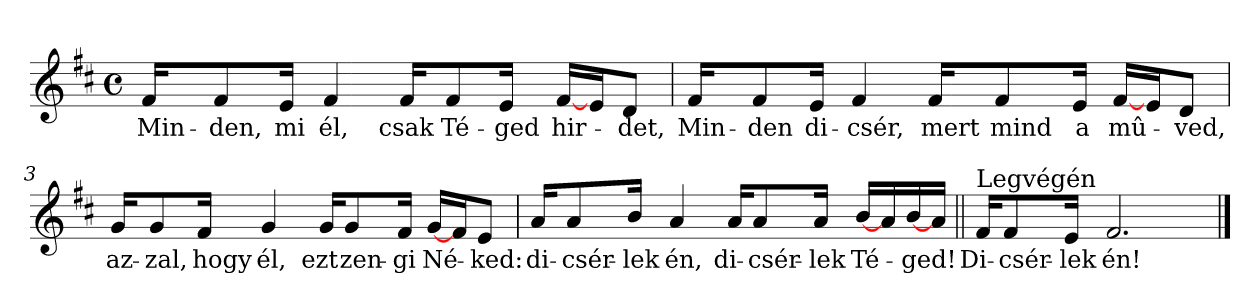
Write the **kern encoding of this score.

**kern	**text
*part1	*part1
*staff1	*staff1
*clefG2	*
*k[f#c#]	*
*D:	*
*M4/4	*
*met(c)	*
=1	=1
!	!LO:LY:b
16f#/KL	Min-
!	!LO:LY:b
8f#/	-den,
!	!LO:LY:b
16e/Jk	mi
!	!LO:LY:b
4f#/	él,
!	!LO:LY:b
16f#/KL	csak
!	!LO:LY:b
8f#/	Té-
!	!LO:LY:b
16e/Jk	-ged
!	!LO:LY:b
[16f#/LL	hir-
16e/J	.
!	!LO:LY:b
8d/J	-det,
=2	=2
!	!LO:LY:b
16f#/KL	Min-
!	!LO:LY:b
8f#/	-den
!	!LO:LY:b
16e/Jk	di-
!	!LO:LY:b
4f#/	-csér,
!	!LO:LY:b
16f#/KL	mert
!	!LO:LY:b
8f#/	mind
!	!LO:LY:b
16e/Jk	a
!	!LO:LY:b
[16f#/LL	mû-
16e/J	.
!	!LO:LY:b
8d/J	-ved,
!!LO:LB:g=z
=3	=3
!	!LO:LY:b
16g/KL	az-
!	!LO:LY:b
8g/	-zal,
!	!LO:LY:b
16f#/Jk	hogy
!	!LO:LY:b
4g/	él,
!	!LO:LY:b
16g/KL	ezt
!	!LO:LY:b
8g/	zen-
!	!LO:LY:b
16f#/Jk	-gi
!	!LO:LY:b
[16g/LL	Né-
16f#/J	.
!	!LO:LY:b
8e/J	-ked:
=4	=4
!	!LO:LY:b
16a/KL	di-
!	!LO:LY:b
8a/	-csér-
!	!LO:LY:b
16b/Jk	-lek
!	!LO:LY:b
4a/	én,
!	!LO:LY:b
16a/KL	di-
!	!LO:LY:b
8a/	-csér-
!	!LO:LY:b
16a/Jk	-lek
!	!LO:LY:b
[16b/LL	Té-
16a/	.
!	!LO:LY:b
[16b/	-ged!
16a/JJ	.
=5||	=5||
!LO:TX:a:t=Legvégén	!
!	!LO:LY:b
16f#/KL	Di-
!	!LO:LY:b
8f#/	-csér-
!	!LO:LY:b
16e/Jk	-lek
!	!LO:LY:b
2.f#/	én!
==	==
*-	*-
